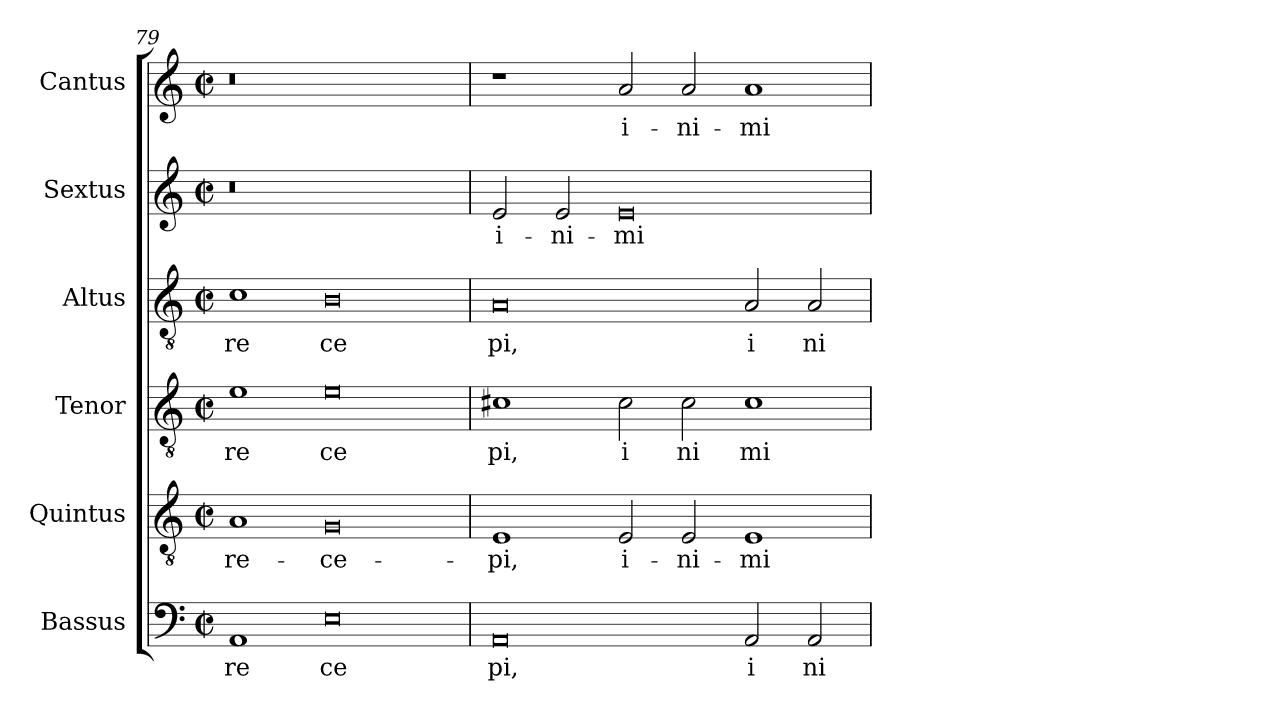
**kern	**text	**kern	**text	**kern	**text	**kern	**text	**kern	**text	**kern	**text
*part6	*part6	*part5	*part5	*part4	*part4	*part3	*part3	*part2	*part2	*part1	*part1
*staff6	*staff6	*staff5	*staff5	*staff4	*staff4	*staff3	*staff3	*staff2	*staff2	*staff1	*staff1
*I"Bassus	*	*I"Quintus	*	*I"Tenor	*	*I"Altus	*	*I"Sextus	*	*I"Cantus	*
*I'Bassus	*	*I'Quintus	*	*I'Tenor	*	*I'Altus	*	*	*	*I'Cantus	*
*clefF4	*	*clefGv2	*	*clefGv2	*	*clefGv2	*	*clefG2	*	*clefG2	*
*k[]	*	*k[]	*	*k[]	*	*k[]	*	*k[]	*	*k[]	*
*C:	*	*C:	*	*C:	*	*C:	*	*C:	*	*C:	*
*M2/2	*	*M2/2	*	*M2/2	*	*M2/2	*	*M2/2	*	*M2/2	*
*met(c|)	*	*met(c|)	*	*met(c|)	*	*met(c|)	*	*met(c|)	*	*met(c|)	*
=79	=79	=79	=79	=79	=79	=79	=79	=79	=79	=79	=79
!	!LO:LY:b:cj	!	!LO:LY:b	!	!LO:LY:b	!	!LO:LY:b:cj	!	!	!	!
1AA	re	1A	re-	1e	re	1c	re	0.r	.	0.r	.
!	!LO:LY:b:cj	!	!LO:LY:b	!	!LO:LY:b	!	!LO:LY:b:cj	!	!	!	!
0E	ce	0G	-ce-	0e	ce	0B	ce	.	.	.	.
=80	=80	=80	=80	=80	=80	=80	=80	=80	=80	=80	=80
!	!LO:LY:b:cj	!	!LO:LY:b	!	!LO:LY:b	!	!LO:LY:b:cj	!	!LO:LY:b:cj	!	!
0AA	pi,	1E	-pi,	1c#X	pi,	0A	pi,	2e/	i-	1r	.
!	!	!	!	!	!	!	!	!	!LO:LY:b:cj	!	!
.	.	.	.	.	.	.	.	2e/	-ni-	.	.
!	!	!	!LO:LY:b	!	!LO:LY:b	!	!	!	!LO:LY:b:cj	!	!LO:LY:b:cj
.	.	2E/	i-	2c#\	i	.	.	0e	-mi-	2a/	i-
!	!	!	!LO:LY:b	!	!LO:LY:b	!	!	!	!	!	!LO:LY:b:cj
.	.	2E/	-ni-	2c#\	ni	.	.	.	.	2a/	-ni-
!	!LO:LY:b:cj	!	!LO:LY:b	!	!LO:LY:b	!	!LO:LY:b:cj	!	!	!	!LO:LY:b:cj
2AA/	i	1E	-mi-	1c#	mi	2A/	i	.	.	1a	-mi-
!	!LO:LY:b:cj	!	!	!	!	!	!LO:LY:b:cj	!	!	!	!
2AA/	ni	.	.	.	.	2A/	ni	.	.	.	.
=	=	=	=	=	=	=	=	=	=	=	=
*-	*-	*-	*-	*-	*-	*-	*-	*-	*-	*-	*-
